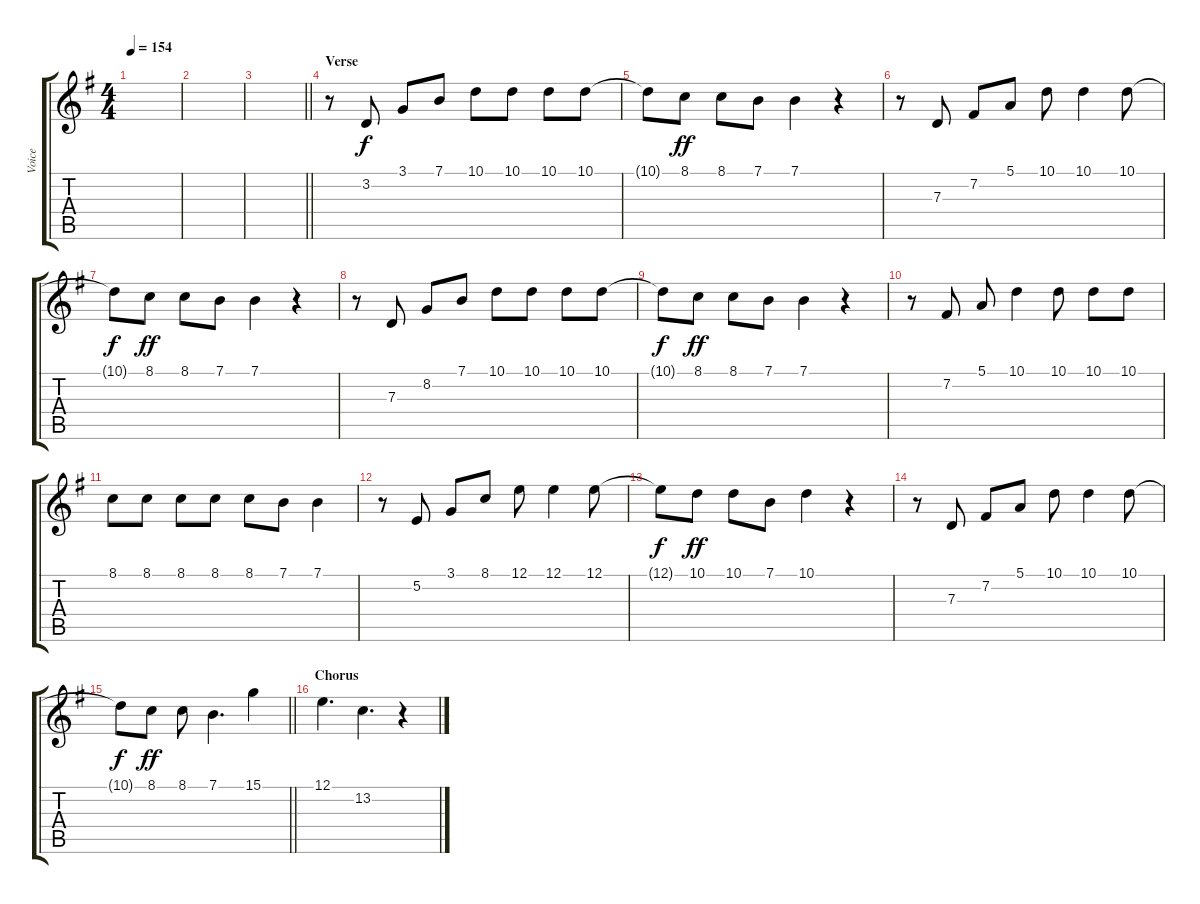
\track ("Voice" "Voice") {instrument altosax}
\staff {score tabs}
\tuning (E4 B3 G3 D3 A2 E2) {hide}
\ts (4 4)
\tempo 154
\clef g2
\ks g
|
|
\barLineRight lightlight
|
\section ("" "Verse")
r.8 3.2.8 3.1.8 7.1.8 10.1.8 10.1.8 10.1.8 10.1.8 |
10.1{t}.8{dy f} 8.1.8{dy ff} 8.1.8 7.1.8 7.1.4 r.4 |
r.8 7.3.8 7.2.8 5.1.8 10.1.8 10.1.4 10.1.8 |
10.1{t}.8{dy f} 8.1.8{dy ff} 8.1.8 7.1.8 7.1.4 r.4 |
r.8 7.3.8 8.2.8 7.1.8 10.1.8 10.1.8 10.1.8 10.1.8 |
10.1{t}.8{dy f} 8.1.8{dy ff} 8.1.8 7.1.8 7.1.4 r.4 |
r.8 7.2.8 5.1.8 10.1.4 10.1.8 10.1.8 10.1.8 |
8.1.8 8.1.8 8.1.8 8.1.8 8.1.8 7.1.8 7.1.4 |
r.8 5.2.8 3.1.8 8.1.8 12.1.8 12.1.4 12.1.8 |
12.1{t}.8{dy f} 10.1.8{dy ff} 10.1.8 7.1.8 10.1.4 r.4 |
r.8 7.3.8 7.2.8 5.1.8 10.1.8 10.1.4 10.1.8 |
\barLineRight lightlight
10.1{t}.8{dy f} 8.1.8{dy ff} 8.1.8 7.1.4{d} 15.1.4 |
\section ("" "Chorus")
12.1.4{d} 13.2.4{d} r.4
